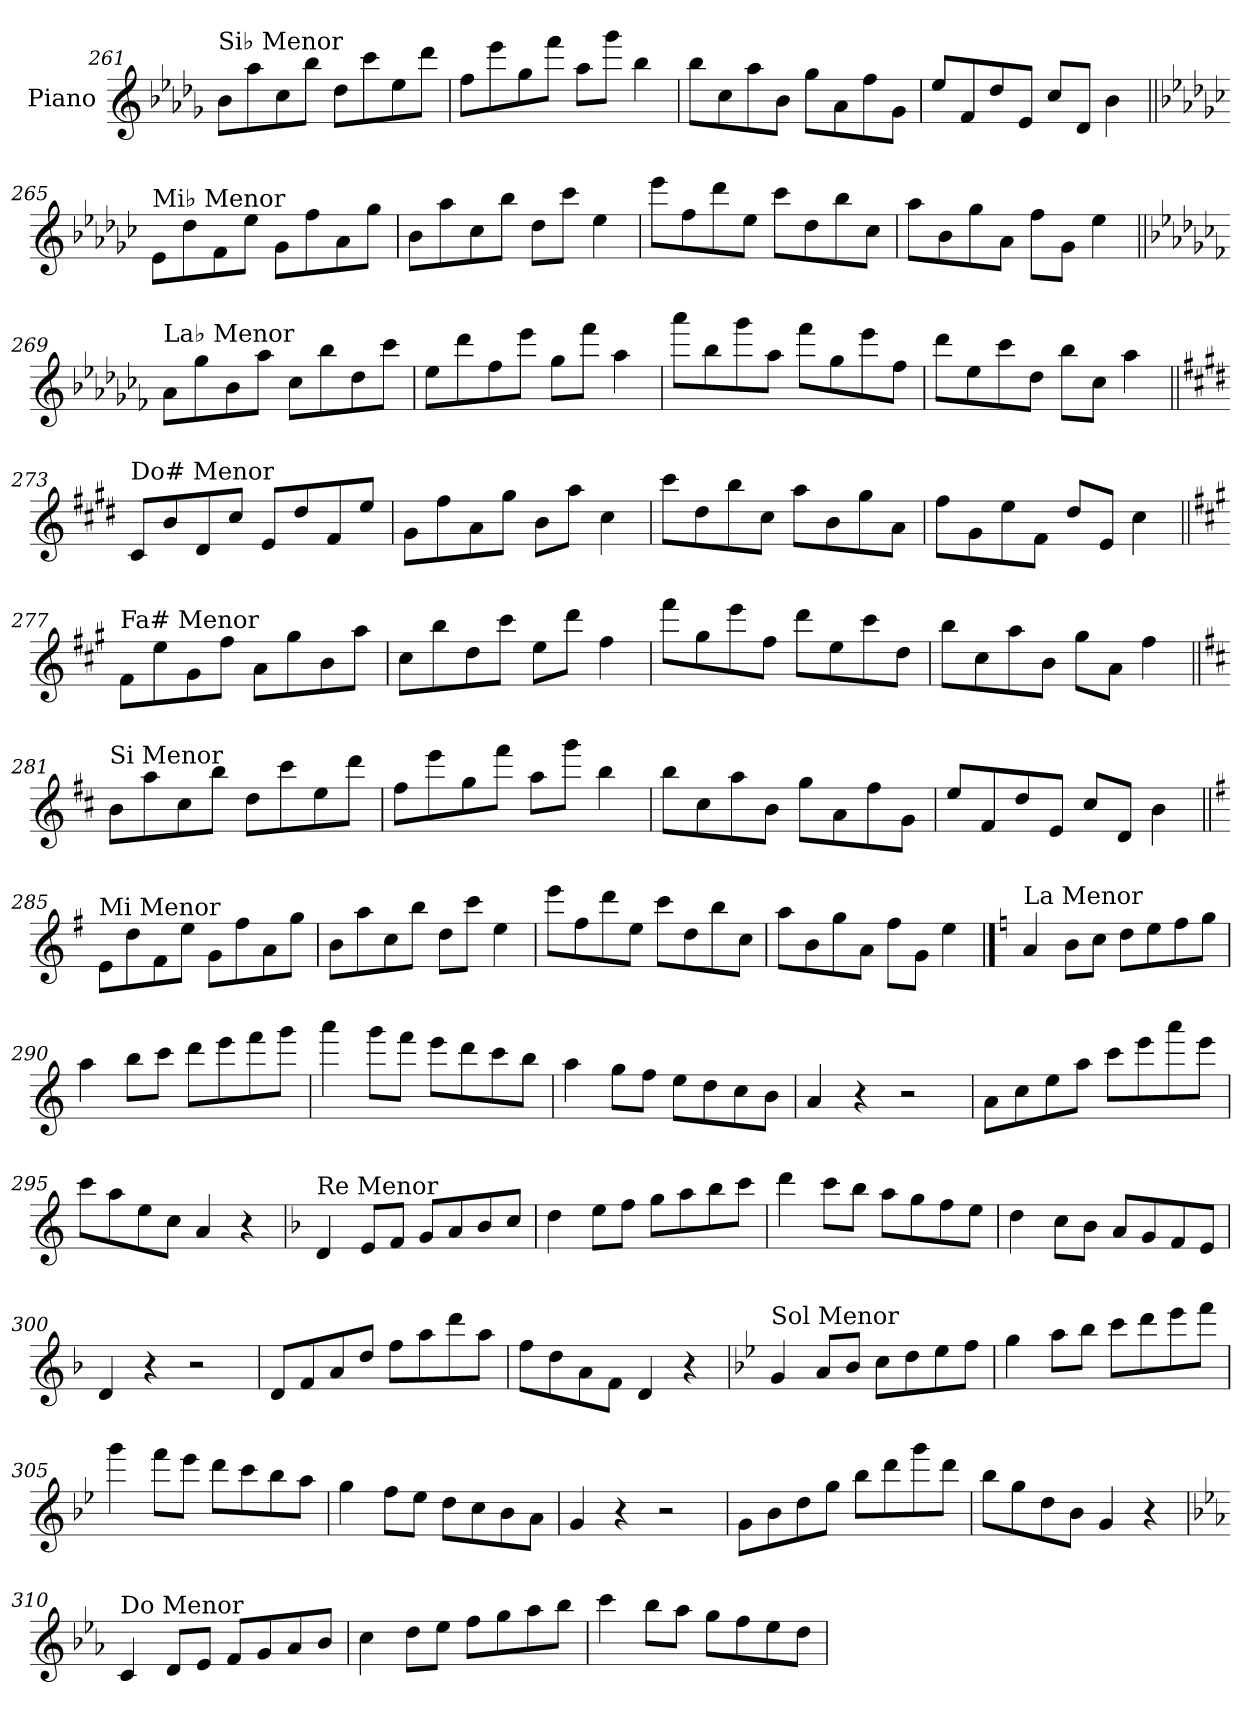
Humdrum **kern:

**kern
*part1
*staff1
*I"Piano
*I'Pno.
!!LO:LB:g=z
*clefG2
*k[b-e-a-d-g-]
=261
!LO:TX:a:t=Si♭ Menor
8b-\L
8aa-\
8cc\
8bb-\J
8dd-\L
8ccc\
8ee-\
8ddd-\J
=262
8ff\L
8eee-\
8gg-\
8fff\J
8aa-\L
8ggg-\J
4bb-\
=263
8bb-\L
8cc\
8aa-\
8b-\J
8gg-\L
8a-\
8ff\
8g-\J
=264
8ee-/L
8f/
8dd-/
8e-/J
8cc/L
8d-/J
4b-\
!!LO:PB:g=z
=265||
*k[b-e-a-d-g-c-]
!LO:TX:a:t=Mi♭ Menor
8e-\L
8dd-\
8f\
8ee-\J
8g-\L
8ff\
8a-\
8gg-\J
=266
8b-\L
8aa-\
8cc-\
8bb-\J
8dd-\L
8ccc-\J
4ee-\
=267
8eee-\L
8ff\
8ddd-\
8ee-\J
8ccc-\L
8dd-\
8bb-\
8cc-\J
=268
8aa-\L
8b-\
8gg-\
8a-\J
8ff\L
8g-\J
4ee-\
!!LO:LB:g=z
=269||
*k[b-e-a-d-g-c-f-]
!LO:TX:a:t=La♭ Menor
8a-\L
8gg-\
8b-\
8aa-\J
8cc-\L
8bb-\
8dd-\
8ccc-\J
=270
8ee-\L
8ddd-\
8ff-\
8eee-\J
8gg-\L
8fff-\J
4aa-\
=271
8aaa-\L
8bb-\
8ggg-\
8aa-\J
8fff-\L
8gg-\
8eee-\
8ff-\J
=272
8ddd-\L
8ee-\
8ccc-\
8dd-\J
8bb-\L
8cc-\J
4aa-\
!!LO:LB:g=z
=273||
*k[f#c#g#d#]
!LO:TX:a:t=Do# Menor
8c#/L
8b/
8d#/
8cc#/J
8e/L
8dd#/
8f#/
8ee/J
=274
8g#\L
8ff#\
8a\
8gg#\J
8b\L
8aa\J
4cc#\
=275
8ccc#\L
8dd#\
8bb\
8cc#\J
8aa\L
8b\
8gg#\
8a\J
=276
8ff#\L
8g#\
8ee\
8f#\J
8dd#/L
8e/J
4cc#\
!!LO:LB:g=z
=277||
*k[f#c#g#]
!LO:TX:a:t=Fa# Menor
8f#\L
8ee\
8g#\
8ff#\J
8a\L
8gg#\
8b\
8aa\J
=278
8cc#\L
8bb\
8dd\
8ccc#\J
8ee\L
8ddd\J
4ff#\
=279
8fff#\L
8gg#\
8eee\
8ff#\J
8ddd\L
8ee\
8ccc#\
8dd\J
=280
8bb\L
8cc#\
8aa\
8b\J
8gg#\L
8a\J
4ff#\
!!LO:LB:g=z
=281||
*k[f#c#]
!LO:TX:a:t=Si Menor
8b\L
8aa\
8cc#\
8bb\J
8dd\L
8ccc#\
8ee\
8ddd\J
=282
8ff#\L
8eee\
8gg\
8fff#\J
8aa\L
8ggg\J
4bb\
=283
8bb\L
8cc#\
8aa\
8b\J
8gg\L
8a\
8ff#\
8g\J
=284
8ee/L
8f#/
8dd/
8e/J
8cc#/L
8d/J
4b\
!!LO:LB:g=z
=285||
*k[f#]
!LO:TX:a:t=Mi Menor
8e\L
8dd\
8f#\
8ee\J
8g\L
8ff#\
8a\
8gg\J
=286
8b\L
8aa\
8cc\
8bb\J
8dd\L
8ccc\J
4ee\
=287
8eee\L
8ff#\
8ddd\
8ee\J
8ccc\L
8dd\
8bb\
8cc\J
=288
8aa\L
8b\
8gg\
8a\J
8ff#\L
8g\J
4ee\
!!LO:PB:g=z
==289
*k[]
!LO:TX:a:t=La Menor
4a/
8b\L
8cc\J
8dd\L
8ee\
8ff\
8gg\J
=290
4aa\
8bb\L
8ccc\J
8ddd\L
8eee\
8fff\
8ggg\J
=291
4aaa\
8ggg\L
8fff\J
8eee\L
8ddd\
8ccc\
8bb\J
=292
4aa\
8gg\L
8ff\J
8ee\L
8dd\
8cc\
8b\J
=293
4a/
4r
2r
=294
8a\L
8cc\
8ee\
8aa\J
8ccc\L
8eee\
8aaa\
8eee\J
=295
8ccc\L
8aa\
8ee\
8cc\J
4a/
4r
!!LO:LB:g=z
=296
*k[b-]
!LO:TX:a:t=Re Menor
4d/
8e/L
8f/J
8g/L
8a/
8b-/
8cc/J
=297
4dd\
8ee\L
8ff\J
8gg\L
8aa\
8bb-\
8ccc\J
=298
4ddd\
8ccc\L
8bb-\J
8aa\L
8gg\
8ff\
8ee\J
=299
4dd\
8cc\L
8b-\J
8a/L
8g/
8f/
8e/J
=300
4d/
4r
2r
=301
8d/L
8f/
8a/
8dd/J
8ff\L
8aa\
8ddd\
8aa\J
=302
8ff\L
8dd\
8a\
8f\J
4d/
4r
!!LO:LB:g=z
=303
*k[b-e-]
!LO:TX:a:t=Sol Menor
4g/
8a/L
8b-/J
8cc\L
8dd\
8ee-\
8ff\J
=304
4gg\
8aa\L
8bb-\J
8ccc\L
8ddd\
8eee-\
8fff\J
=305
4ggg\
8fff\L
8eee-\J
8ddd\L
8ccc\
8bb-\
8aa\J
=306
4gg\
8ff\L
8ee-\J
8dd\L
8cc\
8b-\
8a\J
=307
4g/
4r
2r
=308
8g\L
8b-\
8dd\
8gg\J
8bb-\L
8ddd\
8ggg\
8ddd\J
=309
8bb-\L
8gg\
8dd\
8b-\J
4g/
4r
!!LO:LB:g=z
=310
*k[b-e-a-]
!LO:TX:a:t=Do Menor
4c/
8d/L
8e-/J
8f/L
8g/
8a-/
8b-/J
=311
4cc\
8dd\L
8ee-\J
8ff\L
8gg\
8aa-\
8bb-\J
=312
4ccc\
8bb-\L
8aa-\J
8gg\L
8ff\
8ee-\
8dd\J
=
*-
